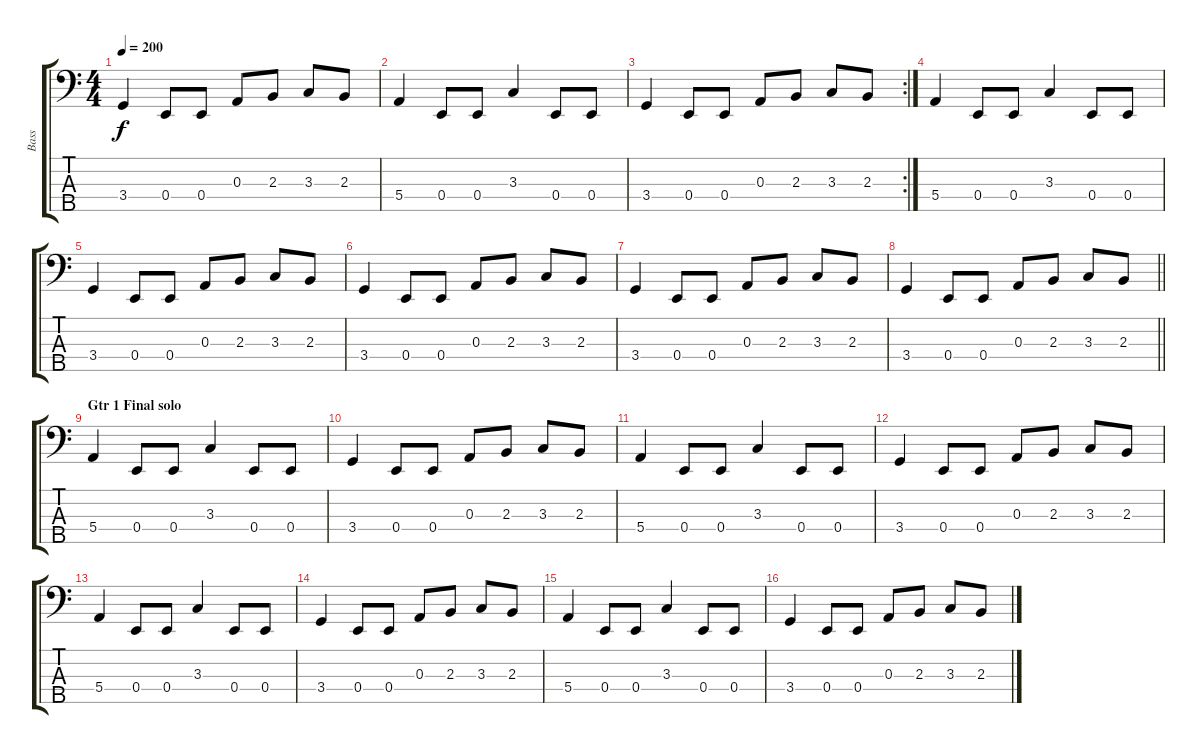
\track ("Bass" "Bass") {instrument electricbasspick}
\staff {score tabs}
\tuning (G2 D2 A1 E1 B0) {hide}
\ts (4 4)
\tempo 200
\clef f4
\ks c
3.4.4{dy f} 0.4.8 0.4.8 0.3.8 2.3.8 3.3.8 2.3.8 |
5.4.4 0.4.8 0.4.8 3.3.4 0.4.8 0.4.8 |
\rc 2
3.4.4 0.4.8 0.4.8 0.3.8 2.3.8 3.3.8 2.3.8 |
5.4.4 0.4.8 0.4.8 3.3.4 0.4.8 0.4.8 |
3.4.4 0.4.8 0.4.8 0.3.8 2.3.8 3.3.8 2.3.8 |
3.4.4 0.4.8 0.4.8 0.3.8 2.3.8 3.3.8 2.3.8 |
3.4.4 0.4.8 0.4.8 0.3.8 2.3.8 3.3.8 2.3.8 |
\barLineRight lightlight
3.4.4 0.4.8 0.4.8 0.3.8 2.3.8 3.3.8 2.3.8 |
\section ("" "Gtr 1 Final solo")
5.4.4 0.4.8 0.4.8 3.3.4 0.4.8 0.4.8 |
3.4.4 0.4.8 0.4.8 0.3.8 2.3.8 3.3.8 2.3.8 |
5.4.4 0.4.8 0.4.8 3.3.4 0.4.8 0.4.8 |
3.4.4 0.4.8 0.4.8 0.3.8 2.3.8 3.3.8 2.3.8 |
5.4.4 0.4.8 0.4.8 3.3.4 0.4.8 0.4.8 |
3.4.4 0.4.8 0.4.8 0.3.8 2.3.8 3.3.8 2.3.8 |
5.4.4 0.4.8 0.4.8 3.3.4 0.4.8 0.4.8 |
3.4.4 0.4.8 0.4.8 0.3.8 2.3.8 3.3.8 2.3.8
